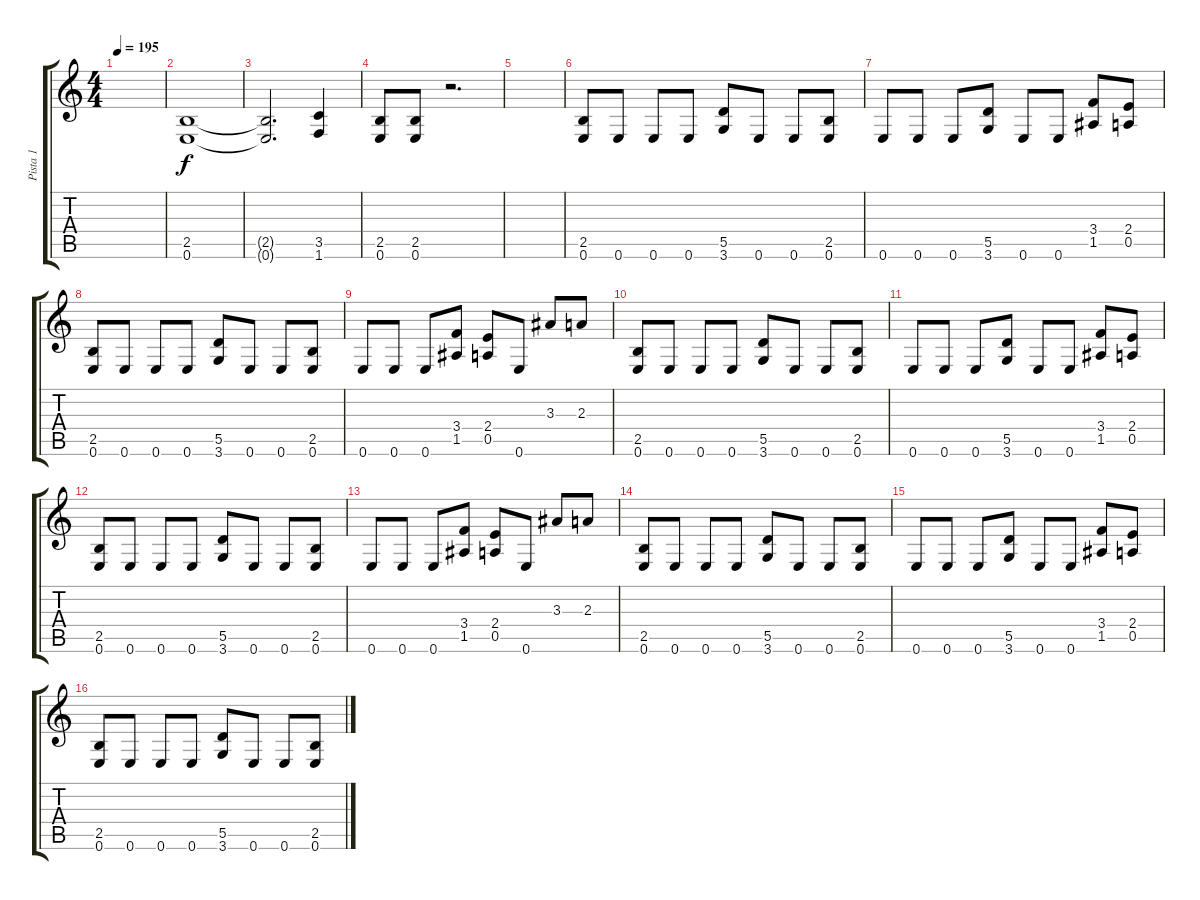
\track ("Pista 1" "Pista 1") {instrument distortionguitar}
\staff {score tabs}
\tuning (E4 B3 G3 D3 A2 E2) {hide}
\ts (4 4)
\tempo 195
\clef g2
\ks c
|
(2.5 0.6).1 |
(2.5{t} 0.6{t}).2{d} (3.5 1.6).4 |
(2.5 0.6).8 (2.5 0.6).8 r.2{d} |
|
(2.5 0.6).8 0.6.8 0.6.8 0.6.8 (5.5 3.6).8 0.6.8 0.6.8 (2.5 0.6).8 |
0.6.8 0.6.8 0.6.8 (5.5 3.6).8 0.6.8 0.6.8 (3.4 1.5).8 (2.4 0.5).8 |
(2.5 0.6).8 0.6.8 0.6.8 0.6.8 (5.5 3.6).8 0.6.8 0.6.8 (2.5 0.6).8 |
0.6.8 0.6.8 0.6.8 (3.4 1.5).8 (2.4 0.5).8 0.6.8 3.3.8 2.3.8 |
(2.5 0.6).8 0.6.8 0.6.8 0.6.8 (5.5 3.6).8 0.6.8 0.6.8 (2.5 0.6).8 |
0.6.8 0.6.8 0.6.8 (5.5 3.6).8 0.6.8 0.6.8 (3.4 1.5).8 (2.4 0.5).8 |
(2.5 0.6).8 0.6.8 0.6.8 0.6.8 (5.5 3.6).8 0.6.8 0.6.8 (2.5 0.6).8 |
0.6.8 0.6.8 0.6.8 (3.4 1.5).8 (2.4 0.5).8 0.6.8 3.3.8 2.3.8 |
(2.5 0.6).8 0.6.8 0.6.8 0.6.8 (5.5 3.6).8 0.6.8 0.6.8 (2.5 0.6).8 |
0.6.8 0.6.8 0.6.8 (5.5 3.6).8 0.6.8 0.6.8 (3.4 1.5).8 (2.4 0.5).8 |
(2.5 0.6).8 0.6.8 0.6.8 0.6.8 (5.5 3.6).8 0.6.8 0.6.8 (2.5 0.6).8
